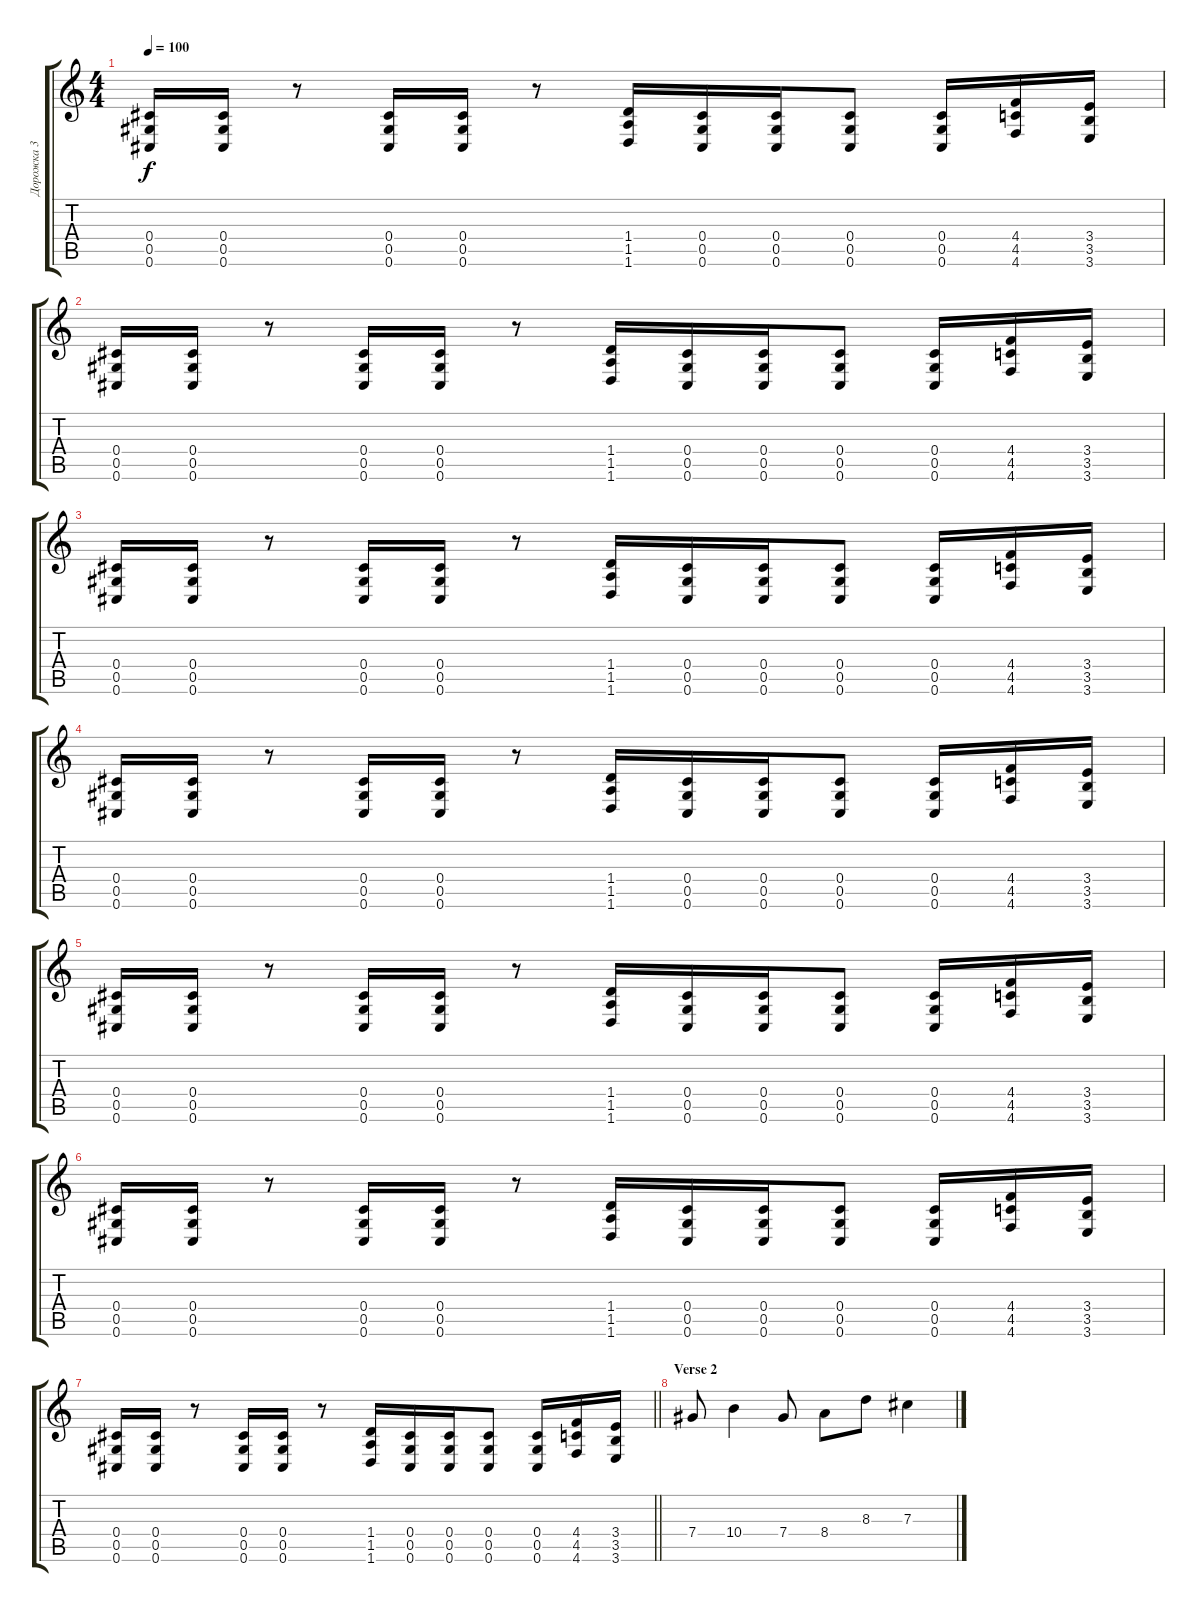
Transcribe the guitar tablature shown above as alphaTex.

\track ("Дорожка 3" "Дорожка 3") {instrument distortionguitar}
\staff {score tabs}
\tuning (Eb4 Bb3 Gb3 Db3 Ab2 Db2) {hide}
\ts (4 4)
\tempo 100
\clef g2
\ks c
(0.4 0.5 0.6).16{dy f} (0.4 0.5 0.6).16 r.8 (0.4 0.5 0.6).16 (0.4 0.5 0.6).16 r.8 (1.4 1.5 1.6).16 (0.4 0.5 0.6).16 (0.4 0.5 0.6).16 (0.4 0.5 0.6).8 (0.4 0.5 0.6).16 (4.4 4.5 4.6).16 (3.4 3.5 3.6).16 |
(0.4 0.5 0.6).16 (0.4 0.5 0.6).16 r.8 (0.4 0.5 0.6).16 (0.4 0.5 0.6).16 r.8 (1.4 1.5 1.6).16 (0.4 0.5 0.6).16 (0.4 0.5 0.6).16 (0.4 0.5 0.6).8 (0.4 0.5 0.6).16 (4.4 4.5 4.6).16 (3.4 3.5 3.6).16 |
(0.4 0.5 0.6).16 (0.4 0.5 0.6).16 r.8 (0.4 0.5 0.6).16 (0.4 0.5 0.6).16 r.8 (1.4 1.5 1.6).16 (0.4 0.5 0.6).16 (0.4 0.5 0.6).16 (0.4 0.5 0.6).8 (0.4 0.5 0.6).16 (4.4 4.5 4.6).16 (3.4 3.5 3.6).16 |
(0.4 0.5 0.6).16 (0.4 0.5 0.6).16 r.8 (0.4 0.5 0.6).16 (0.4 0.5 0.6).16 r.8 (1.4 1.5 1.6).16 (0.4 0.5 0.6).16 (0.4 0.5 0.6).16 (0.4 0.5 0.6).8 (0.4 0.5 0.6).16 (4.4 4.5 4.6).16 (3.4 3.5 3.6).16 |
(0.4 0.5 0.6).16 (0.4 0.5 0.6).16 r.8 (0.4 0.5 0.6).16 (0.4 0.5 0.6).16 r.8 (1.4 1.5 1.6).16 (0.4 0.5 0.6).16 (0.4 0.5 0.6).16 (0.4 0.5 0.6).8 (0.4 0.5 0.6).16 (4.4 4.5 4.6).16 (3.4 3.5 3.6).16 |
(0.4 0.5 0.6).16 (0.4 0.5 0.6).16 r.8 (0.4 0.5 0.6).16 (0.4 0.5 0.6).16 r.8 (1.4 1.5 1.6).16 (0.4 0.5 0.6).16 (0.4 0.5 0.6).16 (0.4 0.5 0.6).8 (0.4 0.5 0.6).16 (4.4 4.5 4.6).16 (3.4 3.5 3.6).16 |
\barLineRight lightlight
(0.4 0.5 0.6).16 (0.4 0.5 0.6).16 r.8 (0.4 0.5 0.6).16 (0.4 0.5 0.6).16 r.8 (1.4 1.5 1.6).16 (0.4 0.5 0.6).16 (0.4 0.5 0.6).16 (0.4 0.5 0.6).8 (0.4 0.5 0.6).16 (4.4 4.5 4.6).16 (3.4 3.5 3.6).16 |
\section ("" "Verse 2")
7.4.8{instrument electricguitarclean} 10.4.4 7.4.8 8.4.8 8.3.8 7.3.4
